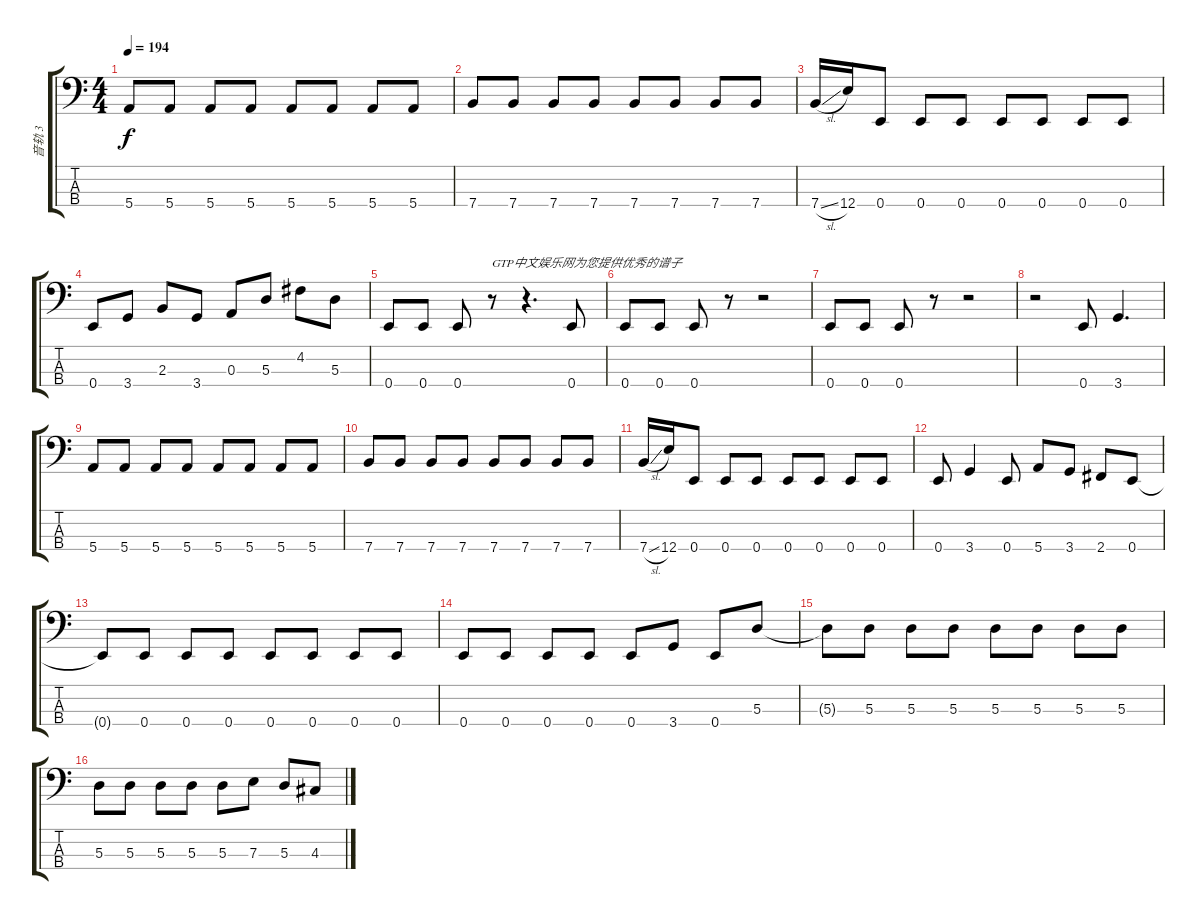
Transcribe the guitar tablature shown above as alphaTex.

\track ("音轨 3" "音轨 3") {instrument electricbasspick}
\staff {score tabs}
\tuning (G2 D2 A1 E1) {hide}
\ts (4 4)
\tempo 194
\clef f4
\ks c
5.4.8{dy f} 5.4.8 5.4.8 5.4.8 5.4.8 5.4.8 5.4.8 5.4.8 |
7.4.8 7.4.8 7.4.8 7.4.8 7.4.8 7.4.8 7.4.8 7.4.8 |
7.4{sl}.16 12.4.16 0.4.8 0.4.8 0.4.8 0.4.8 0.4.8 0.4.8 0.4.8 |
0.4.8 3.4.8 2.3.8 3.4.8 0.3.8 5.3.8 4.2.8 5.3.8 |
0.4.8 0.4.8 0.4.8 r.8{txt "GTP中文娱乐网为您提供优秀的谱子"} r.4{d} 0.4.8 |
0.4.8 0.4.8 0.4.8 r.8 r.2 |
0.4.8 0.4.8 0.4.8 r.8 r.2 |
r.2 0.4.8 3.4.4{d} |
5.4.8 5.4.8 5.4.8 5.4.8 5.4.8 5.4.8 5.4.8 5.4.8 |
7.4.8 7.4.8 7.4.8 7.4.8 7.4.8 7.4.8 7.4.8 7.4.8 |
7.4{sl}.16 12.4.16 0.4.8 0.4.8 0.4.8 0.4.8 0.4.8 0.4.8 0.4.8 |
0.4.8 3.4.4 0.4.8 5.4.8 3.4.8 2.4.8 0.4.8 |
0.4{t}.8 0.4.8 0.4.8 0.4.8 0.4.8 0.4.8 0.4.8 0.4.8 |
0.4.8 0.4.8 0.4.8 0.4.8 0.4.8 3.4.8 0.4.8 5.3.8 |
5.3{t}.8 5.3.8 5.3.8 5.3.8 5.3.8 5.3.8 5.3.8 5.3.8 |
5.3.8 5.3.8 5.3.8 5.3.8 5.3.8 7.3.8 5.3.8 4.3.8
